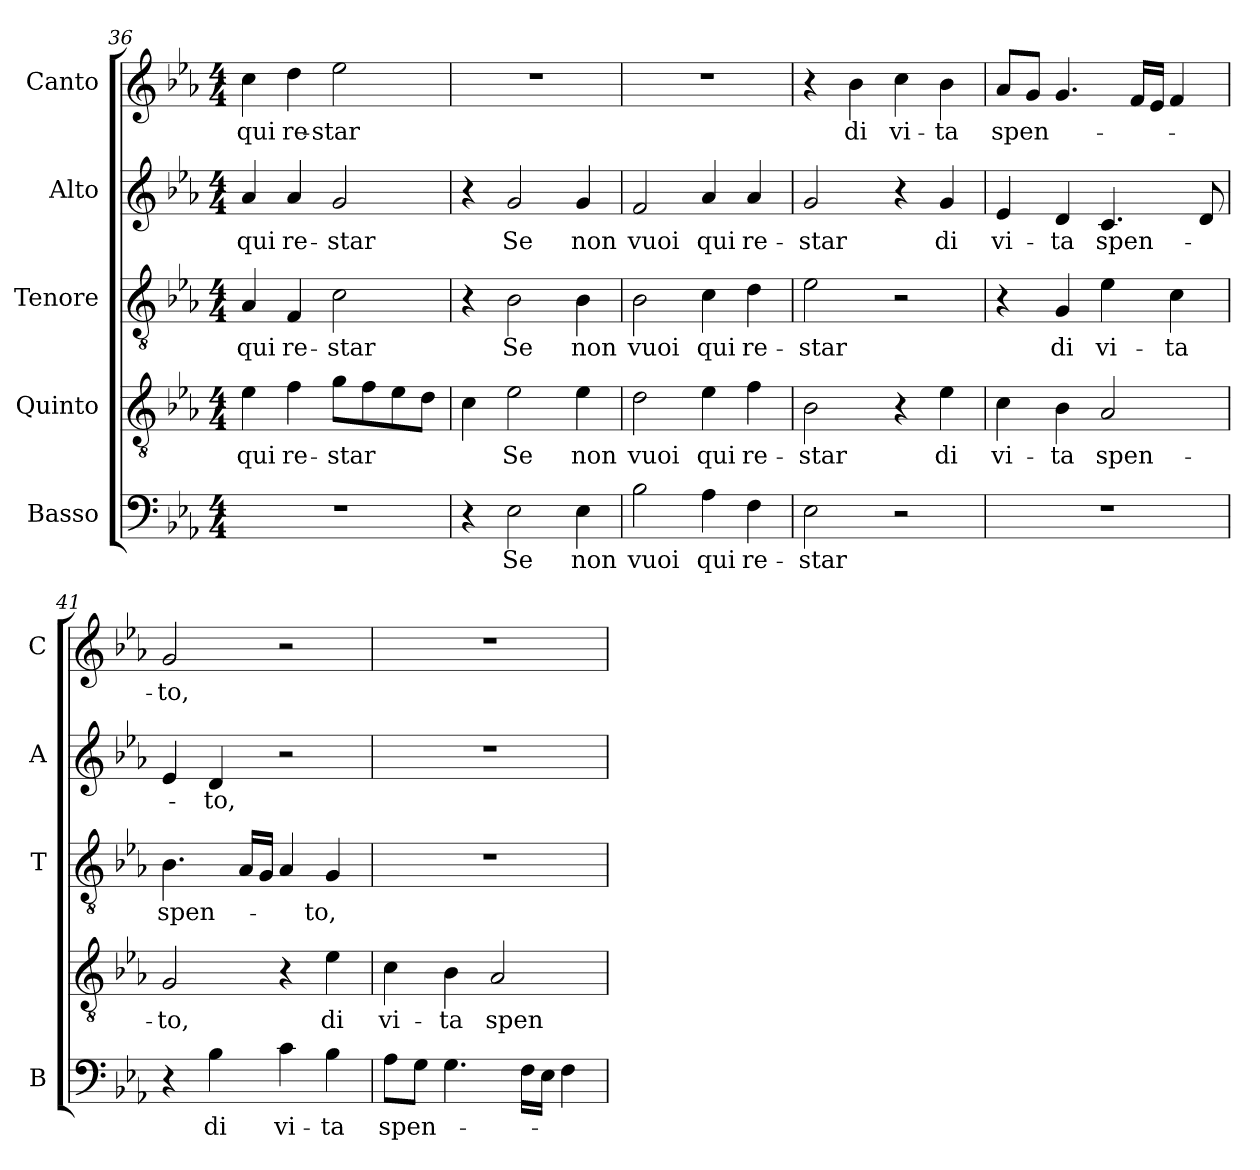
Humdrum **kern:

**kern	**text	**kern	**text	**kern	**text	**kern	**text	**kern	**text
*part5	*part5	*part4	*part4	*part3	*part3	*part2	*part2	*part1	*part1
*staff5	*staff5	*staff4	*staff4	*staff3	*staff3	*staff2	*staff2	*staff1	*staff1
*I"Basso	*	*I"Quinto	*	*I"Tenore	*	*I"Alto	*	*I"Canto	*
*I'B	*	*	*	*I'T	*	*I'A	*	*I'C	*
*clefF4	*	*clefGv2	*	*clefGv2	*	*clefG2	*	*clefG2	*
*k[b-e-a-]	*	*k[b-e-a-]	*	*k[b-e-a-]	*	*k[b-e-a-]	*	*k[b-e-a-]	*
*E-:	*	*E-:	*	*E-:	*	*E-:	*	*E-:	*
*M4/4	*	*M4/4	*	*M4/4	*	*M4/4	*	*M4/4	*
=36	=36	=36	=36	=36	=36	=36	=36	=36	=36
!	!	!	!LO:LY:b	!	!	!	!	!	!
!	!	!	!	!	!LO:LY:b	!	!	!	!
!	!	!	!	!	!	!	!LO:LY:b	!	!
!	!	!	!	!	!	!	!	!	!LO:LY:b
1r	.	4e-\	qui	4A-/	qui	4a-/	qui	4cc\	qui
!	!	!	!LO:LY:b	!	!	!	!	!	!
!	!	!	!	!	!LO:LY:b	!	!	!	!
!	!	!	!	!	!	!	!LO:LY:b	!	!
!	!	!	!	!	!	!	!	!	!LO:LY:b
.	.	4f\	re-	4F/	re-	4a-/	re-	4dd\	re-
!	!	!	!LO:LY:b	!	!	!	!	!	!
!	!	!	!	!	!LO:LY:b	!	!	!	!
!	!	!	!	!	!	!	!LO:LY:b	!	!
!	!	!	!	!	!	!	!	!	!LO:LY:b
.	.	8g\L	-star	2c\	-star	2g/	-star	2ee-\	-star
.	.	8f\	.	.	.	.	.	.	.
.	.	8e-\	.	.	.	.	.	.	.
.	.	8d\J	.	.	.	.	.	.	.
=37	=37	=37	=37	=37	=37	=37	=37	=37	=37
4r	.	4c\	.	4r	.	4r	.	1r	.
!	!LO:LY:b	!	!	!	!	!	!	!	!
!	!	!	!LO:LY:b	!	!	!	!	!	!
!	!	!	!	!	!LO:LY:b	!	!	!	!
!	!	!	!	!	!	!	!LO:LY:b	!	!
2E-\	Se	2e-\	Se	2B-\	Se	2g/	Se	.	.
!	!LO:LY:b	!	!	!	!	!	!	!	!
!	!	!	!LO:LY:b	!	!	!	!	!	!
!	!	!	!	!	!LO:LY:b	!	!	!	!
!	!	!	!	!	!	!	!LO:LY:b	!	!
4E-\	non	4e-\	non	4B-\	non	4g/	non	.	.
=38	=38	=38	=38	=38	=38	=38	=38	=38	=38
!	!LO:LY:b	!	!	!	!	!	!	!	!
!	!	!	!LO:LY:b	!	!	!	!	!	!
!	!	!	!	!	!LO:LY:b	!	!	!	!
!	!	!	!	!	!	!	!LO:LY:b	!	!
2B-\	vuoi	2d\	vuoi	2B-\	vuoi	2f/	vuoi	1r	.
!	!LO:LY:b	!	!	!	!	!	!	!	!
!	!	!	!LO:LY:b	!	!	!	!	!	!
!	!	!	!	!	!LO:LY:b	!	!	!	!
!	!	!	!	!	!	!	!LO:LY:b	!	!
4A-\	qui	4e-\	qui	4c\	qui	4a-/	qui	.	.
!	!LO:LY:b	!	!	!	!	!	!	!	!
!	!	!	!LO:LY:b	!	!	!	!	!	!
!	!	!	!	!	!LO:LY:b	!	!	!	!
!	!	!	!	!	!	!	!LO:LY:b	!	!
4F\	re-	4f\	re-	4d\	re-	4a-/	re-	.	.
=39	=39	=39	=39	=39	=39	=39	=39	=39	=39
!	!LO:LY:b	!	!	!	!	!	!	!	!
!	!	!	!LO:LY:b	!	!	!	!	!	!
!	!	!	!	!	!LO:LY:b	!	!	!	!
!	!	!	!	!	!	!	!LO:LY:b	!	!
2E-\	-star	2B-\	-star	2e-\	-star	2g/	-star	4r	.
!	!	!	!	!	!	!	!	!	!LO:LY:b
.	.	.	.	.	.	.	.	4b-\	di
!	!	!	!	!	!	!	!	!	!LO:LY:b
2r	.	4r	.	2r	.	4r	.	4cc\	vi-
!	!	!	!LO:LY:b	!	!	!	!	!	!
!	!	!	!	!	!	!	!LO:LY:b	!	!
!	!	!	!	!	!	!	!	!	!LO:LY:b
.	.	4e-\	di	.	.	4g/	di	4b-\	-ta
!!LO:LB:g=z
=40	=40	=40	=40	=40	=40	=40	=40	=40	=40
!	!	!	!LO:LY:b	!	!	!	!	!	!
!	!	!	!	!	!	!	!LO:LY:b	!	!
!	!	!	!	!	!	!	!	!	!LO:LY:b
1r	.	4c\	vi-	4r	.	4e-/	vi-	8a-/L	spen-
.	.	.	.	.	.	.	.	8g/J	.
!	!	!	!LO:LY:b	!	!	!	!	!	!
!	!	!	!	!	!LO:LY:b	!	!	!	!
!	!	!	!	!	!	!	!LO:LY:b	!	!
.	.	4B-\	-ta	4G/	di	4d/	-ta	4.g/	.
!	!	!	!LO:LY:b	!	!	!	!	!	!
!	!	!	!	!	!LO:LY:b	!	!	!	!
!	!	!	!	!	!	!	!LO:LY:b	!	!
.	.	2A-/	spen-	4e-\	vi-	4.c/	spen-	.	.
.	.	.	.	.	.	.	.	16f/LL	.
.	.	.	.	.	.	.	.	16e-/JJ	.
!	!	!	!	!	!LO:LY:b	!	!	!	!
.	.	.	.	4c\	-ta	.	.	4f/	.
.	.	.	.	.	.	8d/	.	.	.
=41	=41	=41	=41	=41	=41	=41	=41	=41	=41
!	!	!	!LO:LY:b	!	!	!	!	!	!
!	!	!	!	!	!LO:LY:b	!	!	!	!
!	!	!	!	!	!	!	!	!	!LO:LY:b
4r	.	2G/	-to,	4.B-\	spen-	4e-/	.	2g/	-to,
!	!LO:LY:b	!	!	!	!	!	!	!	!
!	!	!	!	!	!	!	!LO:LY:b	!	!
4B-\	di	.	.	.	.	4d/	-to,	.	.
.	.	.	.	16A-/LL	.	.	.	.	.
.	.	.	.	16G/JJ	.	.	.	.	.
!	!LO:LY:b	!	!	!	!	!	!	!	!
4c\	vi-	4r	.	4A-/	.	2r	.	2r	.
!	!LO:LY:b	!	!	!	!	!	!	!	!
!	!	!	!LO:LY:b	!	!	!	!	!	!
!	!	!	!	!	!LO:LY:b	!	!	!	!
4B-\	-ta	4e-\	di	4G/	-to,	.	.	.	.
=42	=42	=42	=42	=42	=42	=42	=42	=42	=42
!	!LO:LY:b	!	!	!	!	!	!	!	!
!	!	!	!LO:LY:b	!	!	!	!	!	!
8A-\L	spen-	4c\	vi-	1r	.	1r	.	1r	.
8G\J	.	.	.	.	.	.	.	.	.
!	!	!	!LO:LY:b	!	!	!	!	!	!
4.G\	.	4B-\	-ta	.	.	.	.	.	.
!	!	!	!LO:LY:b	!	!	!	!	!	!
.	.	2A-/	spen-	.	.	.	.	.	.
16F\LL	.	.	.	.	.	.	.	.	.
16E-\JJ	.	.	.	.	.	.	.	.	.
4F\	.	.	.	.	.	.	.	.	.
=	=	=	=	=	=	=	=	=	=
*-	*-	*-	*-	*-	*-	*-	*-	*-	*-
